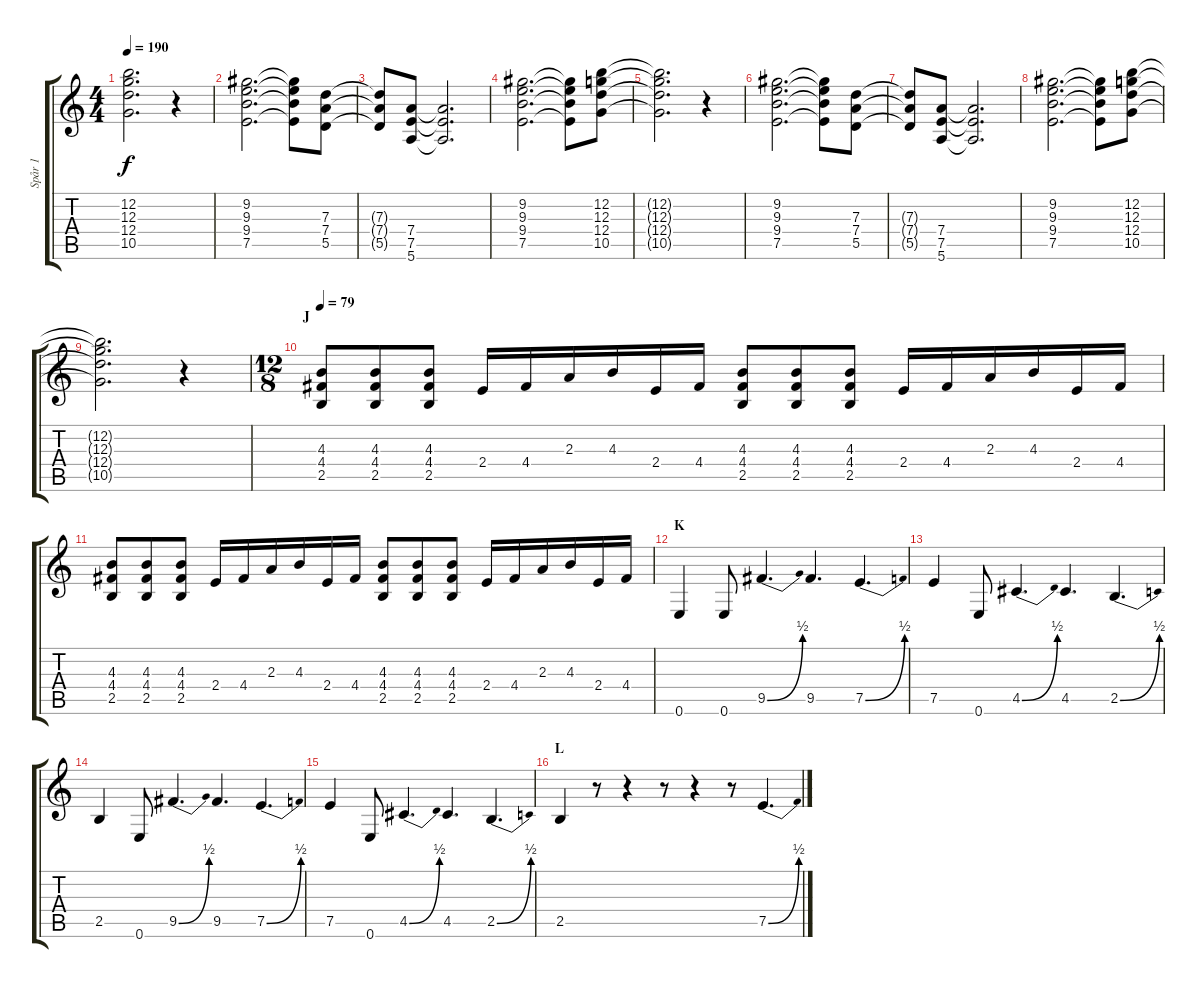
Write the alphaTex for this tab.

\track ("Spår 1" "Spår 1") {instrument distortionguitar}
\staff {score tabs}
\tuning (E4 B3 G3 D3 A2 E2) {hide}
\ts (4 4)
\tempo 190
\clef g2
\ks c
(12.2{t} 12.3{t} 12.4{t} 10.5{t}).2{d dy f} r.4 |
(9.2 9.3 9.4 7.5).2{d} (9.2{t} 9.3{t} 9.4{t} 7.5{t}).8 (7.3 7.4 5.5).8 |
(7.3{t} 7.4{t} 5.5{t}).8 (7.4 7.5 5.6).8 (7.4{t} 7.5{t} 5.6{t}).2{d} |
(9.2 9.3 9.4 7.5).2{d} (9.2{t} 9.3{t} 9.4{t} 7.5{t}).8 (12.2 12.3 12.4 10.5).8 |
(12.2{t} 12.3{t} 12.4{t} 10.5{t}).2{d} r.4 |
(9.2 9.3 9.4 7.5).2{d} (9.2{t} 9.3{t} 9.4{t} 7.5{t}).8 (7.3 7.4 5.5).8 |
(7.3{t} 7.4{t} 5.5{t}).8 (7.4 7.5 5.6).8 (7.4{t} 7.5{t} 5.6{t}).2{d} |
(9.2 9.3 9.4 7.5).2{d} (9.2{t} 9.3{t} 9.4{t} 7.5{t}).8 (12.2 12.3 12.4 10.5).8 |
(12.2{t} 12.3{t} 12.4{t} 10.5{t}).2{d} r.4 |
\ts (12 8)
\section ("" "J")
\tempo 79
(4.3 4.4 2.5).8 (4.3 4.4 2.5).8 (4.3 4.4 2.5).8 2.4.16 4.4.16 2.3.16 4.3.16 2.4.16 4.4.16 (4.3 4.4 2.5).8 (4.3 4.4 2.5).8 (4.3 4.4 2.5).8 2.4.16 4.4.16 2.3.16 4.3.16 2.4.16 4.4.16 |
(4.3 4.4 2.5).8 (4.3 4.4 2.5).8 (4.3 4.4 2.5).8 2.4.16 4.4.16 2.3.16 4.3.16 2.4.16 4.4.16 (4.3 4.4 2.5).8 (4.3 4.4 2.5).8 (4.3 4.4 2.5).8 2.4.16 4.4.16 2.3.16 4.3.16 2.4.16 4.4.16 |
\section ("" "K")
0.6.4 0.6.8 9.5{be (bend 0 0 60 2)}.4{d} 9.5.4{d} 7.5{be (bend 0 0 60 2)}.4{d} |
7.5.4 0.6.8 4.5{be (bend 0 0 60 2)}.4{d} 4.5.4{d} 2.5{be (bend 0 0 60 2)}.4{d} |
2.5.4 0.6.8 9.5{be (bend 0 0 60 2)}.4{d} 9.5.4{d} 7.5{be (bend 0 0 60 2)}.4{d} |
7.5.4 0.6.8 4.5{be (bend 0 0 60 2)}.4{d} 4.5.4{d} 2.5{be (bend 0 0 60 2)}.4{d} |
\section ("" "L")
2.5.4 r.8 r.4 r.8 r.4 r.8 7.5{be (bend 0 0 60 2)}.4{d}
